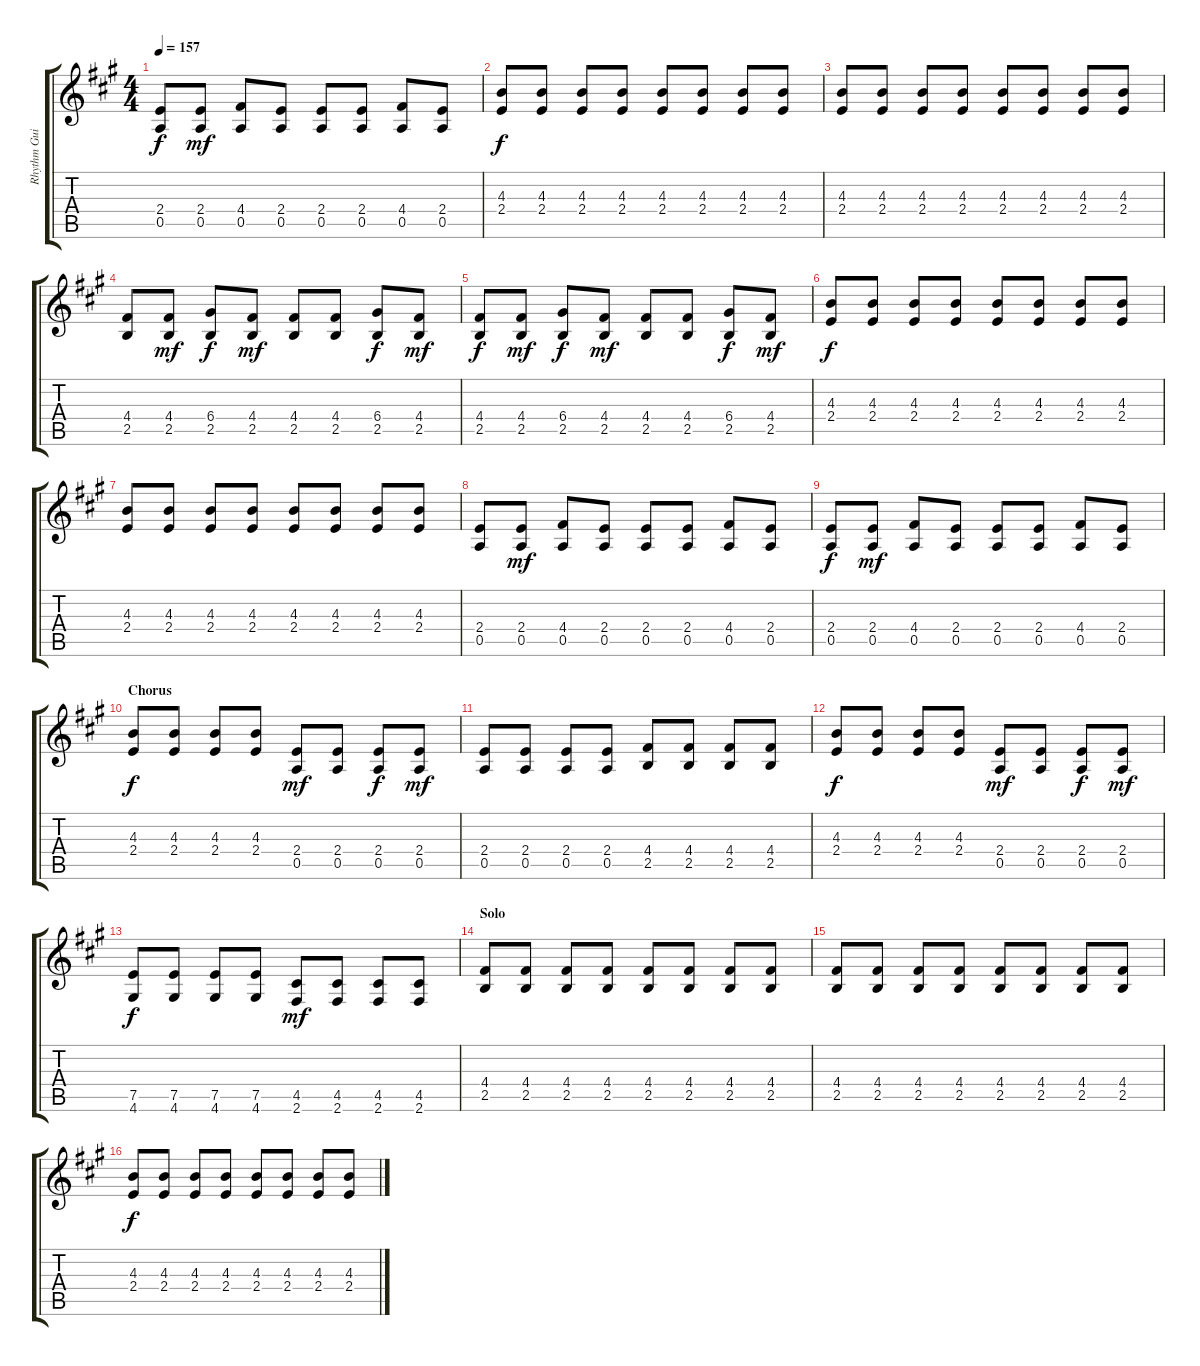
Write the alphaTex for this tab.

\track ("Rhythm Guitar" "Rhythm Gui") {instrument electricguitarclean}
\staff {score tabs}
\tuning (E4 B3 G3 D3 A2 E2) {hide}
\ts (4 4)
\tempo 157
\clef g2
\ks a
(2.4 0.5).8{dy f} (2.4 0.5).8{dy mf} (4.4 0.5).8 (2.4 0.5).8 (2.4 0.5).8 (2.4 0.5).8 (4.4 0.5).8 (2.4 0.5).8 |
(4.3 2.4).8{dy f} (4.3 2.4).8 (4.3 2.4).8 (4.3 2.4).8 (4.3 2.4).8 (4.3 2.4).8 (4.3 2.4).8 (4.3 2.4).8 |
(4.3 2.4).8 (4.3 2.4).8 (4.3 2.4).8 (4.3 2.4).8 (4.3 2.4).8 (4.3 2.4).8 (4.3 2.4).8 (4.3 2.4).8 |
(4.4 2.5).8 (4.4 2.5).8{dy mf} (6.4 2.5).8{dy f} (4.4 2.5).8{dy mf} (4.4 2.5).8 (4.4 2.5).8 (6.4 2.5).8{dy f} (4.4 2.5).8{dy mf} |
(4.4 2.5).8{dy f} (4.4 2.5).8{dy mf} (6.4 2.5).8{dy f} (4.4 2.5).8{dy mf} (4.4 2.5).8 (4.4 2.5).8 (6.4 2.5).8{dy f} (4.4 2.5).8{dy mf} |
(4.3 2.4).8{dy f} (4.3 2.4).8 (4.3 2.4).8 (4.3 2.4).8 (4.3 2.4).8 (4.3 2.4).8 (4.3 2.4).8 (4.3 2.4).8 |
(4.3 2.4).8 (4.3 2.4).8 (4.3 2.4).8 (4.3 2.4).8 (4.3 2.4).8 (4.3 2.4).8 (4.3 2.4).8 (4.3 2.4).8 |
(2.4 0.5).8 (2.4 0.5).8{dy mf} (4.4 0.5).8 (2.4 0.5).8 (2.4 0.5).8 (2.4 0.5).8 (4.4 0.5).8 (2.4 0.5).8 |
(2.4 0.5).8{dy f} (2.4 0.5).8{dy mf} (4.4 0.5).8 (2.4 0.5).8 (2.4 0.5).8 (2.4 0.5).8 (4.4 0.5).8 (2.4 0.5).8 |
\section ("" "Chorus")
(4.3 2.4).8{dy f} (4.3 2.4).8 (4.3 2.4).8 (4.3 2.4).8 (2.4 0.5).8{dy mf} (2.4 0.5).8 (2.4 0.5).8{dy f} (2.4 0.5).8{dy mf} |
(2.4 0.5).8 (2.4 0.5).8 (2.4 0.5).8 (2.4 0.5).8 (4.4 2.5).8 (4.4 2.5).8 (4.4 2.5).8 (4.4 2.5).8 |
(4.3 2.4).8{dy f} (4.3 2.4).8 (4.3 2.4).8 (4.3 2.4).8 (2.4 0.5).8{dy mf} (2.4 0.5).8 (2.4 0.5).8{dy f} (2.4 0.5).8{dy mf} |
(7.5 4.6).8{dy f} (7.5 4.6).8 (7.5 4.6).8 (7.5 4.6).8 (4.5 2.6).8{dy mf} (4.5 2.6).8 (4.5 2.6).8 (4.5 2.6).8 |
\section ("" "Solo")
(4.4 2.5).8 (4.4 2.5).8 (4.4 2.5).8 (4.4 2.5).8 (4.4 2.5).8 (4.4 2.5).8 (4.4 2.5).8 (4.4 2.5).8 |
(4.4 2.5).8 (4.4 2.5).8 (4.4 2.5).8 (4.4 2.5).8 (4.4 2.5).8 (4.4 2.5).8 (4.4 2.5).8 (4.4 2.5).8 |
(4.3 2.4).8{dy f} (4.3 2.4).8 (4.3 2.4).8 (4.3 2.4).8 (4.3 2.4).8 (4.3 2.4).8 (4.3 2.4).8 (4.3 2.4).8
